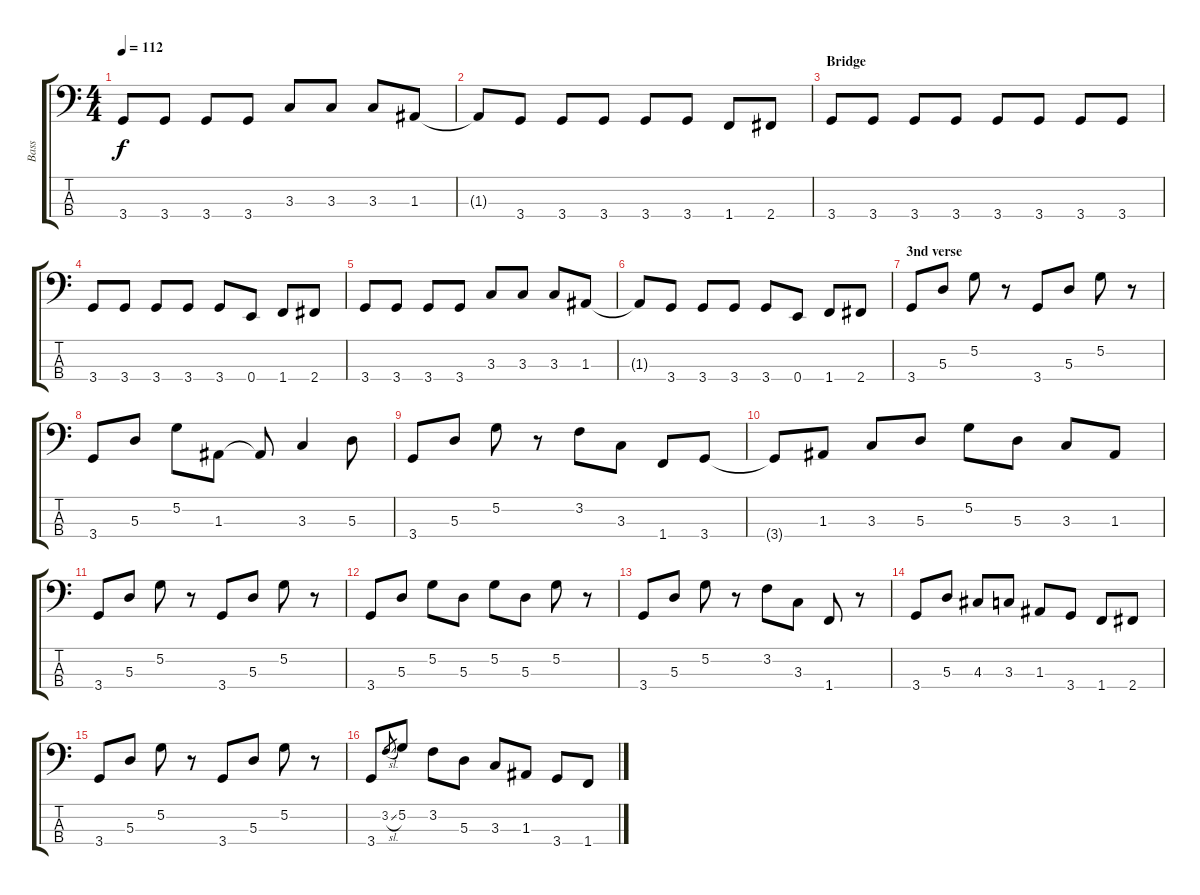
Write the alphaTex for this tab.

\track ("Bass" "Bass") {instrument electricbasspick}
\staff {score tabs}
\tuning (G2 D2 A1 E1) {hide}
\ts (4 4)
\tempo 112
\clef f4
\ks c
3.4.8{dy f} 3.4.8 3.4.8 3.4.8 3.3.8 3.3.8 3.3.8 1.3.8 |
1.3{t}.8 3.4.8 3.4.8 3.4.8 3.4.8 3.4.8 1.4.8 2.4.8 |
\section ("" "Bridge")
3.4.8 3.4.8 3.4.8 3.4.8 3.4.8 3.4.8 3.4.8 3.4.8 |
3.4.8 3.4.8 3.4.8 3.4.8 3.4.8 0.4.8 1.4.8 2.4.8 |
3.4.8 3.4.8 3.4.8 3.4.8 3.3.8 3.3.8 3.3.8 1.3.8 |
1.3{t}.8 3.4.8 3.4.8 3.4.8 3.4.8 0.4.8 1.4.8 2.4.8 |
\section ("" "3nd verse")
3.4.8 5.3.8 5.2.8 r.8 3.4.8 5.3.8 5.2.8 r.8 |
3.4.8 5.3.8 5.2.8 1.3.8 1.3{t}.8 3.3.4 5.3.8 |
3.4.8 5.3.8 5.2.8 r.8 3.2.8 3.3.8 1.4.8 3.4.8 |
3.4{t}.8 1.3.8 3.3.8 5.3.8 5.2.8 5.3.8 3.3.8 1.3.8 |
3.4.8 5.3.8 5.2.8 r.8 3.4.8 5.3.8 5.2.8 r.8 |
3.4.8 5.3.8 5.2.8 5.3.8 5.2.8 5.3.8 5.2.8 r.8 |
3.4.8 5.3.8 5.2.8 r.8 3.2.8 3.3.8 1.4.8 r.8 |
3.4.8 5.3.8 4.3.8 3.3.8 1.3.8 3.4.8 1.4.8 2.4.8 |
3.4.8 5.3.8 5.2.8 r.8 3.4.8 5.3.8 5.2.8 r.8 |
3.4.8 3.2{sl}.8{gr} 5.2.8 3.2.8 5.3.8 3.3.8 1.3.8 3.4.8 1.4.8
